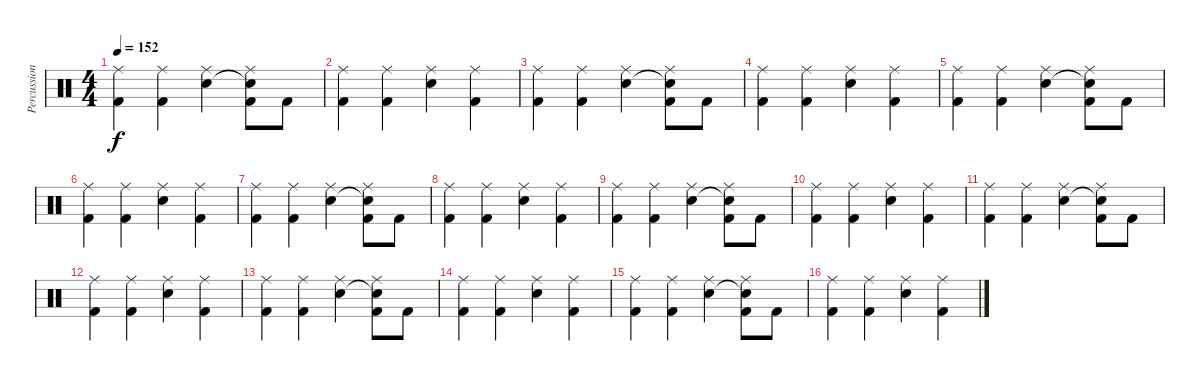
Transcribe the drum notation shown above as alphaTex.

\track ("Percussions" "Percussion") {instrument percussion}
\staff {score}
\articulation defaults
\ts (4 4)
\tempo 152
\clef neutral
\ks c
("Ride (middle)" "Kick (hit) 2").4{dy f} ("Ride (middle)" "Kick (hit) 2").4 ("Ride (middle)" "Electric Snare (hit)").4 ("Ride (middle)" "Snare (hit)"{t} "Kick (hit) 2").8 "Kick (hit) 2".8 |
("Ride (middle)" "Kick (hit) 2").4 ("Ride (middle)" "Kick (hit) 2").4 ("Ride (middle)" "Electric Snare (hit)").4 ("Ride (middle)" "Kick (hit) 2").4 |
("Ride (middle)" "Kick (hit) 2").4 ("Ride (middle)" "Kick (hit) 2").4 ("Ride (middle)" "Electric Snare (hit)").4 ("Ride (middle)" "Snare (hit)"{t} "Kick (hit) 2").8 "Kick (hit) 2".8 |
("Ride (middle)" "Kick (hit) 2").4 ("Ride (middle)" "Kick (hit) 2").4 ("Ride (middle)" "Electric Snare (hit)").4 ("Ride (middle)" "Kick (hit) 2").4 |
("Ride (middle)" "Kick (hit) 2").4 ("Ride (middle)" "Kick (hit) 2").4 ("Ride (middle)" "Electric Snare (hit)").4 ("Ride (middle)" "Snare (hit)"{t} "Kick (hit) 2").8 "Kick (hit) 2".8 |
("Ride (middle)" "Kick (hit) 2").4 ("Ride (middle)" "Kick (hit) 2").4 ("Ride (middle)" "Electric Snare (hit)").4 ("Ride (middle)" "Kick (hit) 2").4 |
("Ride (middle)" "Kick (hit) 2").4 ("Ride (middle)" "Kick (hit) 2").4 ("Ride (middle)" "Electric Snare (hit)").4 ("Ride (middle)" "Snare (hit)"{t} "Kick (hit) 2").8 "Kick (hit) 2".8 |
("Ride (middle)" "Kick (hit) 2").4 ("Ride (middle)" "Kick (hit) 2").4 ("Ride (middle)" "Electric Snare (hit)").4 ("Ride (middle)" "Kick (hit) 2").4 |
("Ride (middle)" "Kick (hit) 2").4 ("Ride (middle)" "Kick (hit) 2").4 ("Ride (middle)" "Electric Snare (hit)").4 ("Ride (middle)" "Snare (hit)"{t} "Kick (hit) 2").8 "Kick (hit) 2".8 |
("Ride (middle)" "Kick (hit) 2").4 ("Ride (middle)" "Kick (hit) 2").4 ("Ride (middle)" "Electric Snare (hit)").4 ("Ride (middle)" "Kick (hit) 2").4 |
("Ride (middle)" "Kick (hit) 2").4 ("Ride (middle)" "Kick (hit) 2").4 ("Ride (middle)" "Electric Snare (hit)").4 ("Ride (middle)" "Snare (hit)"{t} "Kick (hit) 2").8 "Kick (hit) 2".8 |
("Ride (middle)" "Kick (hit) 2").4 ("Ride (middle)" "Kick (hit) 2").4 ("Ride (middle)" "Electric Snare (hit)").4 ("Ride (middle)" "Kick (hit) 2").4 |
("Ride (middle)" "Kick (hit) 2").4 ("Ride (middle)" "Kick (hit) 2").4 ("Ride (middle)" "Electric Snare (hit)").4 ("Ride (middle)" "Snare (hit)"{t} "Kick (hit) 2").8 "Kick (hit) 2".8 |
("Ride (middle)" "Kick (hit) 2").4 ("Ride (middle)" "Kick (hit) 2").4 ("Ride (middle)" "Electric Snare (hit)").4 ("Ride (middle)" "Kick (hit) 2").4 |
("Ride (middle)" "Kick (hit) 2").4 ("Ride (middle)" "Kick (hit) 2").4 ("Ride (middle)" "Electric Snare (hit)").4 ("Ride (middle)" "Snare (hit)"{t} "Kick (hit) 2").8 "Kick (hit) 2".8 |
("Ride (middle)" "Kick (hit) 2").4 ("Ride (middle)" "Kick (hit) 2").4 ("Ride (middle)" "Electric Snare (hit)").4 ("Ride (middle)" "Kick (hit) 2").4
